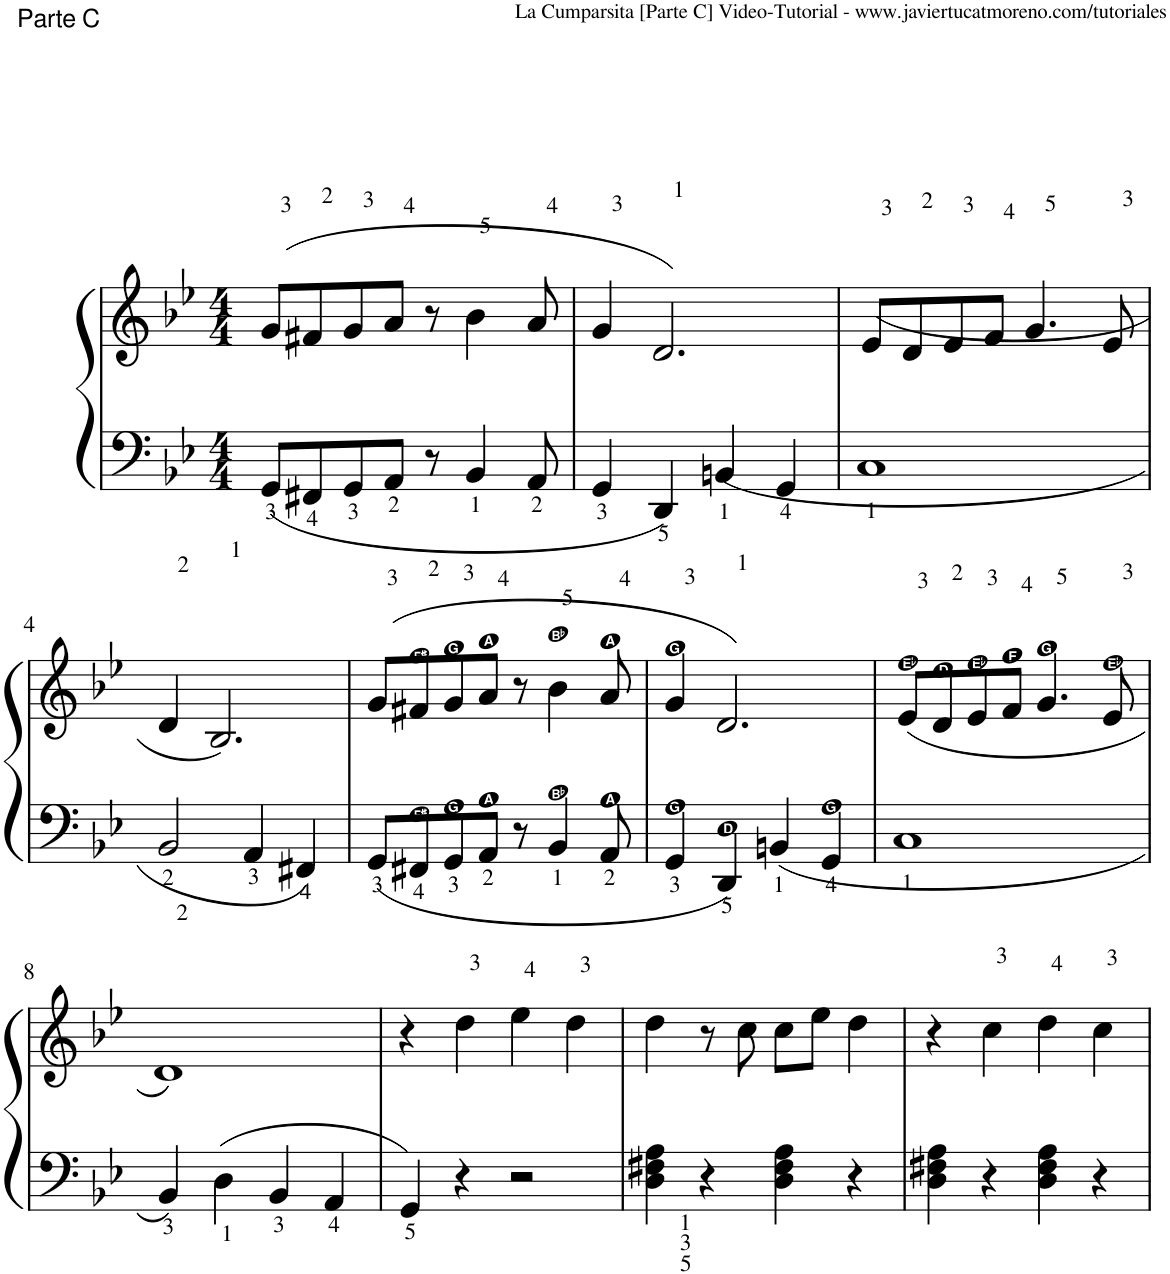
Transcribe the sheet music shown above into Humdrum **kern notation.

**kern	**kern
*part1	*part1
*staff2	*staff1
*I"Piano	*
*I'Pno.	*
*clefF4	*clefG2
*k[b-e-]	*k[b-e-]
*M4/4	*M4/4
=1	=1
8GG/L	(8g/L
8FF#X/	8f#X/
8GG/	8g/
8AA/J	8a/J
!	!LO:TX:a:t=La Cumparsita [Parte C] Video-Tutorial - www.javiertucatmoreno.com/tutoriales
8r	8r
4BB-/	4b-\
8AA/	8a/
=2	=2
4GG/	4g/
4DD/	2.d/)
4BBn/	.
4GG/	.
=3	=3
1C	(8e-/L
.	8d/
.	8e-/
.	8f/J
.	4.g/
.	8e-/
!!LO:LB:g=z
=4	=4
2BB-/	4d/
.	2.B-/)
4AA/	.
4FF#X/	.
=5	=5
8GG/L	(8g/L
8FF#X/	8f#X/
8GG/	8g/
8AA/J	8a/J
8r	8r
4BB-/	4b-\
8AA/	8a/
=6	=6
4GG/	4g/
4DD/	2.d/)
4BBn/	.
4GG/	.
=7	=7
1C	(8e-/L
.	8d/
.	8e-/
.	8f/J
.	4.g/
.	8e-/
!!LO:LB:g=z
=8	=8
4BB-/	1d)
4D\	.
4BB-/	.
4AA/	.
=9	=9
4GG/	4r
4r	4dd\
2r	4ee-\
.	4dd\
=10	=10
4D\ 4F#X\ 4A\	4dd\
4r	8r
.	8cc\
4D\ 4F#\ 4A\	8cc\L
.	8ee-\J
4r	4dd\
=11	=11
4D\ 4F#X\ 4A\	4r
4r	4cc\
4D\ 4F#\ 4A\	4dd\
4r	4cc\
=	=
*-	*-
